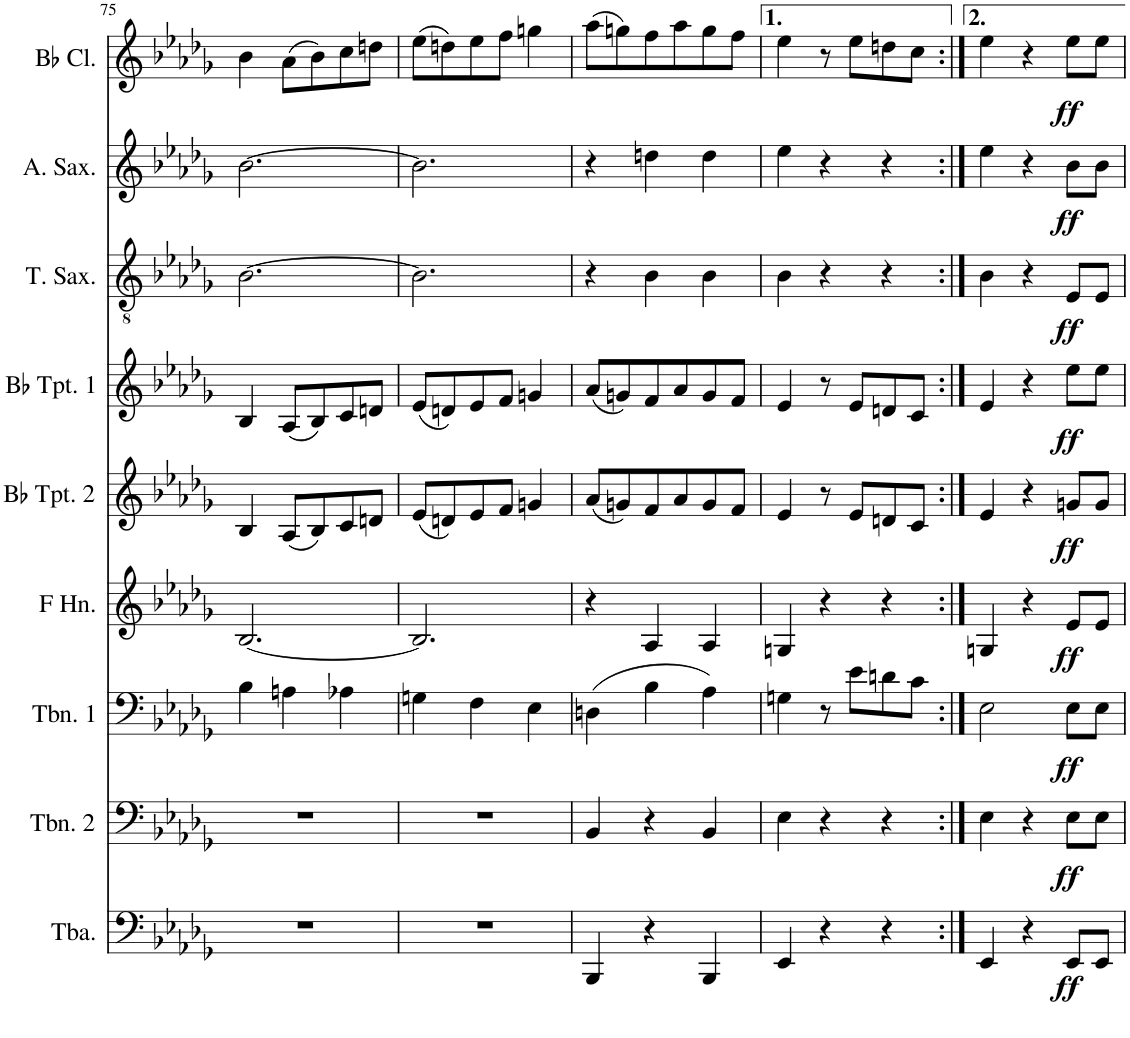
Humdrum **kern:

**kern	**dynam	**kern	**dynam	**kern	**dynam	**kern	**dynam	**kern	**dynam	**kern	**dynam	**kern	**dynam	**kern	**dynam	**kern	**dynam
*part9	*part9	*part8	*part8	*part7	*part7	*part6	*part6	*part5	*part5	*part4	*part4	*part3	*part3	*part2	*part2	*part1	*part1
*staff9	*staff9	*staff8	*staff8	*staff7	*staff7	*staff6	*staff6	*staff5	*staff5	*staff4	*staff4	*staff3	*staff3	*staff2	*staff2	*staff1	*staff1
*I"Tuba	*	*I"Trombone 2	*	*I"Trombone 1	*	*I"Horn in F	*	*I"Bb Tpt. 2	*	*I"Bb Tpt. 1	*	*I"Tenor Saxophone	*	*I"Alto Saxophone	*	*I"Bb Clarinet	*
*I'Tba.	*	*I'Tbn. 2	*	*I'Tbn. 1	*	*	*	*I'Bb Tpt. 2	*	*I'Bb Tpt. 1	*	*I'T. Sax.	*	*I'A. Sax.	*	*I'Bb Cl.	*
!!LO:PB:g=z
*clefF4	*	*clefF4	*	*clefF4	*	*clefG2	*	*clefG2	*	*clefG2	*	*clefGv2	*	*clefG2	*	*clefG2	*
*	*	*	*	*	*	*ITrd4c7	*	*ITrd1c2	*	*ITrd1c2	*	*ITrd8c14	*	*ITrd5c9	*	*ITrd1c2	*
*k[b-e-a-d-g-]	*	*k[b-e-a-d-g-]	*	*k[b-e-a-d-g-]	*	*k[b-e-a-d-g-]	*	*k[b-e-a-d-g-]	*	*k[b-e-a-d-g-]	*	*k[b-e-a-d-g-]	*	*k[b-e-a-d-g-]	*	*k[b-e-a-d-g-]	*
*M3/4	*	*M3/4	*	*M3/4	*	*M3/4	*	*M3/4	*	*M3/4	*	*M3/4	*	*M3/4	*	*M3/4	*
=75	=75	=75	=75	=75	=75	=75	=75	=75	=75	=75	=75	=75	=75	=75	=75	=75	=75
2.r	.	2.r	.	4B-\	.	[2.B-/	.	4B-/	.	4B-/	.	[2.B-\	.	[2.b-\	.	4b-\	.
.	.	.	.	4An\	.	.	.	(8A-/L	.	(8A-/L	.	.	.	.	.	(8a-\L	.
.	.	.	.	.	.	.	.	8B-/)	.	8B-/)	.	.	.	.	.	8b-\)	.
.	.	.	.	4A-X\	.	.	.	8c/	.	8c/	.	.	.	.	.	8cc\	.
.	.	.	.	.	.	.	.	8dn/J	.	8dn/J	.	.	.	.	.	8ddn\J	.
=76	=76	=76	=76	=76	=76	=76	=76	=76	=76	=76	=76	=76	=76	=76	=76	=76	=76
2.r	.	2.r	.	4Gn\	.	2.B-/]	.	(8e-/L	.	(8e-/L	.	2.B-\]	.	2.b-\]	.	(8ee-\L	.
.	.	.	.	.	.	.	.	8dn/)	.	8dn/)	.	.	.	.	.	8ddn\)	.
.	.	.	.	4F\	.	.	.	8e-/	.	8e-/	.	.	.	.	.	8ee-\	.
.	.	.	.	.	.	.	.	8f/J	.	8f/J	.	.	.	.	.	8ff\J	.
.	.	.	.	4E-\	.	.	.	4gn/	.	4gn/	.	.	.	.	.	4ggn\	.
=77	=77	=77	=77	=77	=77	=77	=77	=77	=77	=77	=77	=77	=77	=77	=77	=77	=77
4BBB-/	.	4BB-/	.	(4Dn\	.	4r	.	(8a-/L	.	(8a-/L	.	4r	.	4r	.	(8aa-\L	.
.	.	.	.	.	.	.	.	8gn/)	.	8gn/)	.	.	.	.	.	8ggn\)	.
4r	.	4r	.	4B-\	.	4A-/	.	8f/	.	8f/	.	4B-\	.	4ddn\	.	8ff\	.
.	.	.	.	.	.	.	.	8a-/	.	8a-/	.	.	.	.	.	8aa-\	.
4BBB-/	.	4BB-/	.	4A-\)	.	4A-/	.	8g/	.	8g/	.	4B-\	.	4dd\	.	8gg\	.
.	.	.	.	.	.	.	.	8f/J	.	8f/J	.	.	.	.	.	8ff\J	.
=78	=78	=78	=78	=78	=78	=78	=78	=78	=78	=78	=78	=78	=78	=78	=78	=78	=78
4EE-/	.	4E-\	.	4Gn\	.	4Gn/	.	4e-/	.	4e-/	.	4B-\	.	4ee-\	.	4ee-\	.
4r	.	4r	.	8r	.	4r	.	8r	.	8r	.	4r	.	4r	.	8r	.
.	.	.	.	8e-\L	.	.	.	8e-/L	.	8e-/L	.	.	.	.	.	8ee-\L	.
4r	.	4r	.	8dn\	.	4r	.	8dn/	.	8dn/	.	4r	.	4r	.	8ddn\	.
.	.	.	.	8c\J	.	.	.	8c/J	.	8c/J	.	.	.	.	.	8cc\J	.
=79:|!	=79:|!	=79:|!	=79:|!	=79:|!	=79:|!	=79:|!	=79:|!	=79:|!	=79:|!	=79:|!	=79:|!	=79:|!	=79:|!	=79:|!	=79:|!	=79:|!	=79:|!
4EE-/	.	4E-\	.	2E-\	.	4Gn/	.	4e-/	.	4e-/	.	4B-\	.	4ee-\	.	4ee-\	.
4r	.	4r	.	.	.	4r	.	4r	.	4r	.	4r	.	4r	.	4r	.
!	!LO:DY:b	!	!LO:DY:b	!	!LO:DY:b	!	!LO:DY:b	!	!LO:DY:b	!	!LO:DY:b	!	!LO:DY:b	!	!LO:DY:b	!	!LO:DY:b
8EE-/L	ff	8E-\L	ff	8E-\L	ff	8e-/L	ff	8gn/L	ff	8ee-\L	ff	8E-/L	ff	8b-\L	ff	8ee-\L	ff
8EE-/J	.	8E-\J	.	8E-\J	.	8e-/J	.	8g/J	.	8ee-\J	.	8E-/J	.	8b-\J	.	8ee-\J	.
=	=	=	=	=	=	=	=	=	=	=	=	=	=	=	=	=	=
*-	*-	*-	*-	*-	*-	*-	*-	*-	*-	*-	*-	*-	*-	*-	*-	*-	*-
